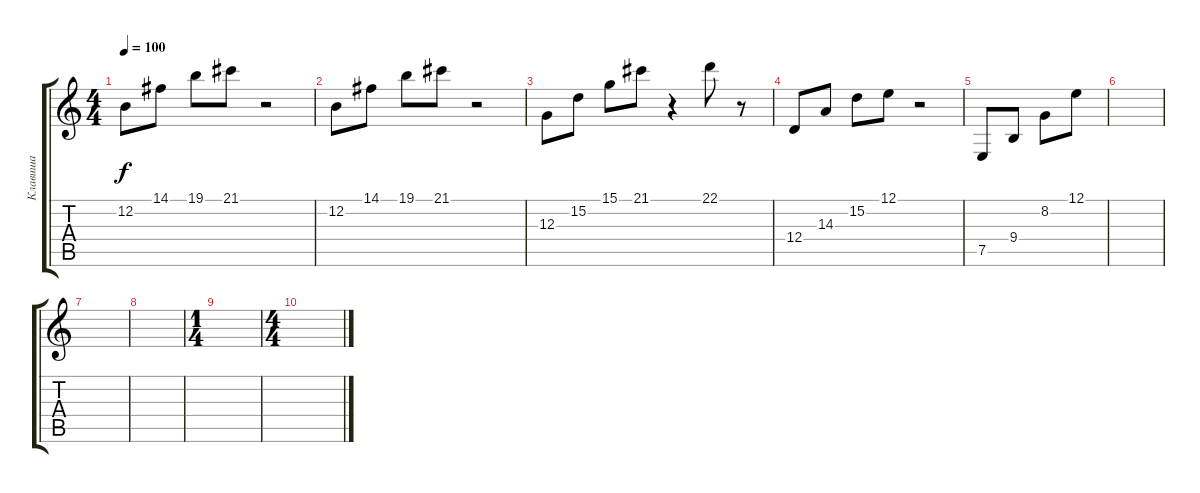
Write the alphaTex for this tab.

\track ("Клавиша" "Клавиша") {instrument glockenspiel}
\staff {score tabs}
\tuning (E4 B3 G3 D3 A2 E2) {hide}
\ts (4 4)
\tempo 100
\clef g2
\ks c
12.2.8{dy f instrument glockenspiel} 14.1.8 19.1.8 21.1.8 r.2 |
12.2.8 14.1.8 19.1.8 21.1.8 r.2 |
12.3.8 15.2.8 15.1.8 21.1.8 r.4 22.1.8 r.8 |
12.4.8 14.3.8 15.2.8 12.1.8 r.2 |
7.5.8 9.4.8 8.2.8 12.1.8 |
|
|
|
\ts (1 4)
|
\ts (4 4)
